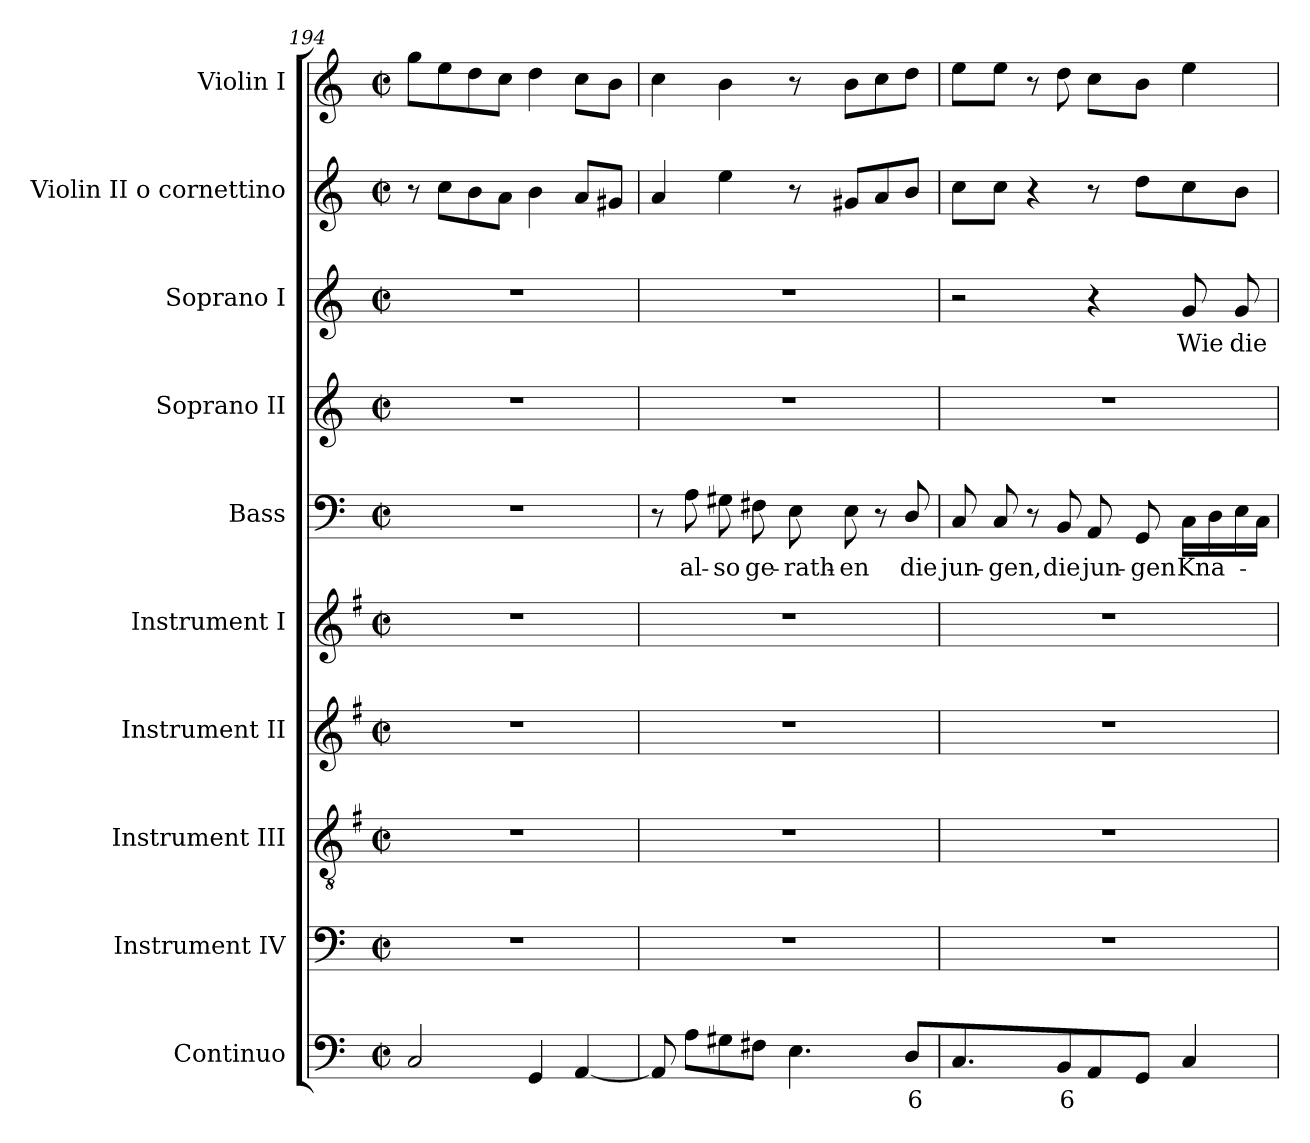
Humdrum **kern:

**kern	**text	**kern	**kern	**kern	**kern	**kern	**text	**kern	**kern	**text	**kern	**kern
*part10	*part10	*part9	*part8	*part7	*part6	*part5	*part5	*part4	*part3	*part3	*part2	*part1
*staff10	*staff10	*staff9	*staff8	*staff7	*staff6	*staff5	*staff5	*staff4	*staff3	*staff3	*staff2	*staff1
*I"Continuo	*	*I"Instrument IV	*I"Instrument III	*I"Instrument II	*I"Instrument I	*I"Bass	*	*I"Soprano II	*I"Soprano I	*	*I"Violin II o cornettino	*I"Violin I
*	*	*I'IV	*I'III	*I'II	*I'I	*I'B	*	*I'S II	*I'S I	*	*I'Vn II	*I'Vn I
!!LO:LB:g=z
*clefF4	*	*clefF4	*clefGv2	*clefG2	*clefG2	*clefF4	*	*clefG2	*clefG2	*	*clefG2	*clefG2
*	*	*	*ITrd4c7	*ITrd4c7	*ITrd4c7	*	*	*	*	*	*	*
*k[]	*	*k[]	*k[]	*k[]	*k[]	*k[]	*	*k[]	*k[]	*	*k[]	*k[]
*C:	*	*C:	*C:	*C:	*C:	*C:	*	*C:	*C:	*	*C:	*C:
*M2/2	*	*M2/2	*M2/2	*M2/2	*M2/2	*M2/2	*	*M2/2	*M2/2	*	*M2/2	*M2/2
*met(c|)	*	*met(c|)	*met(c|)	*met(c|)	*met(c|)	*met(c|)	*	*met(c|)	*met(c|)	*	*met(c|)	*met(c|)
=194	=194	=194	=194	=194	=194	=194	=194	=194	=194	=194	=194	=194
2C	.	1r	1r	1r	1r	1r	.	1r	1r	.	8r	8ggL
.	.	.	.	.	.	.	.	.	.	.	8ccL	8ee
.	.	.	.	.	.	.	.	.	.	.	8b	8dd
.	.	.	.	.	.	.	.	.	.	.	8aJ	8ccJ
4GG	.	.	.	.	.	.	.	.	.	.	4b	4dd
[4AA	.	.	.	.	.	.	.	.	.	.	8aL	8ccL
.	.	.	.	.	.	.	.	.	.	.	8g#XJ	8bJ
=195	=195	=195	=195	=195	=195	=195	=195	=195	=195	=195	=195	=195
8AA]	.	1r	1r	1r	1r	8r	.	1r	1r	.	4a	4cc
!	!	!	!	!	!	!	!LO:LY:b	!	!	!	!	!
8AL	.	.	.	.	.	8A	al-	.	.	.	.	.
!	!	!	!	!	!	!	!LO:LY:b	!	!	!	!	!
8G#X	.	.	.	.	.	8G#X	-so	.	.	.	4ee	4b
!	!	!	!	!	!	!	!LO:LY:b	!	!	!	!	!
8F#XJ	.	.	.	.	.	8F#X	ge-	.	.	.	.	.
!	!	!	!	!	!	!	!LO:LY:b	!	!	!	!	!
4.E	.	.	.	.	.	8E	-rath-	.	.	.	8r	8r
!	!	!	!	!	!	!	!LO:LY:b	!	!	!	!	!
.	.	.	.	.	.	8E	-en	.	.	.	8g#XL	8bL
.	.	.	.	.	.	8r	.	.	.	.	8a	8cc
!	!LO:LY:b	!	!	!	!	!	!LO:LY:b	!	!	!	!	!
8D/L	6	.	.	.	.	8D/	die	.	.	.	8bJ	8ddJ
=196	=196	=196	=196	=196	=196	=196	=196	=196	=196	=196	=196	=196
!	!	!	!	!	!	!	!LO:LY:b	!	!	!	!	!
4.C	.	1r	1r	1r	1r	8C	jun-	1r	2r	.	8ccL	8eeL
!	!	!	!	!	!	!	!LO:LY:b	!	!	!	!	!
.	.	.	.	.	.	8C	-gen,	.	.	.	8ccJ	8eeJ
.	.	.	.	.	.	8r	.	.	.	.	4r	8r
!	!LO:LY:b	!	!	!	!	!	!LO:LY:b	!	!	!	!	!
8BB	6	.	.	.	.	8BB	die	.	.	.	.	8dd
!	!	!	!	!	!	!	!LO:LY:b	!	!	!	!	!
8AA	.	.	.	.	.	8AA	jun-	.	4r	.	8r	8ccL
!	!	!	!	!	!	!	!LO:LY:b	!	!	!	!	!
8GGJ	.	.	.	.	.	8GG	-gen	.	.	.	8ddL	8bJ
!	!	!	!	!	!	!	!LO:LY:b	!	!	!LO:LY:b	!	!
4C	.	.	.	.	.	16CLL	Kna-	.	8g	Wie	8cc	4ee
.	.	.	.	.	.	16D	.	.	.	.	.	.
!	!	!	!	!	!	!	!	!	!	!LO:LY:b	!	!
.	.	.	.	.	.	16E	.	.	8g	die	8bJ	.
.	.	.	.	.	.	16CJJ	.	.	.	.	.	.
=	=	=	=	=	=	=	=	=	=	=	=	=
*-	*-	*-	*-	*-	*-	*-	*-	*-	*-	*-	*-	*-
